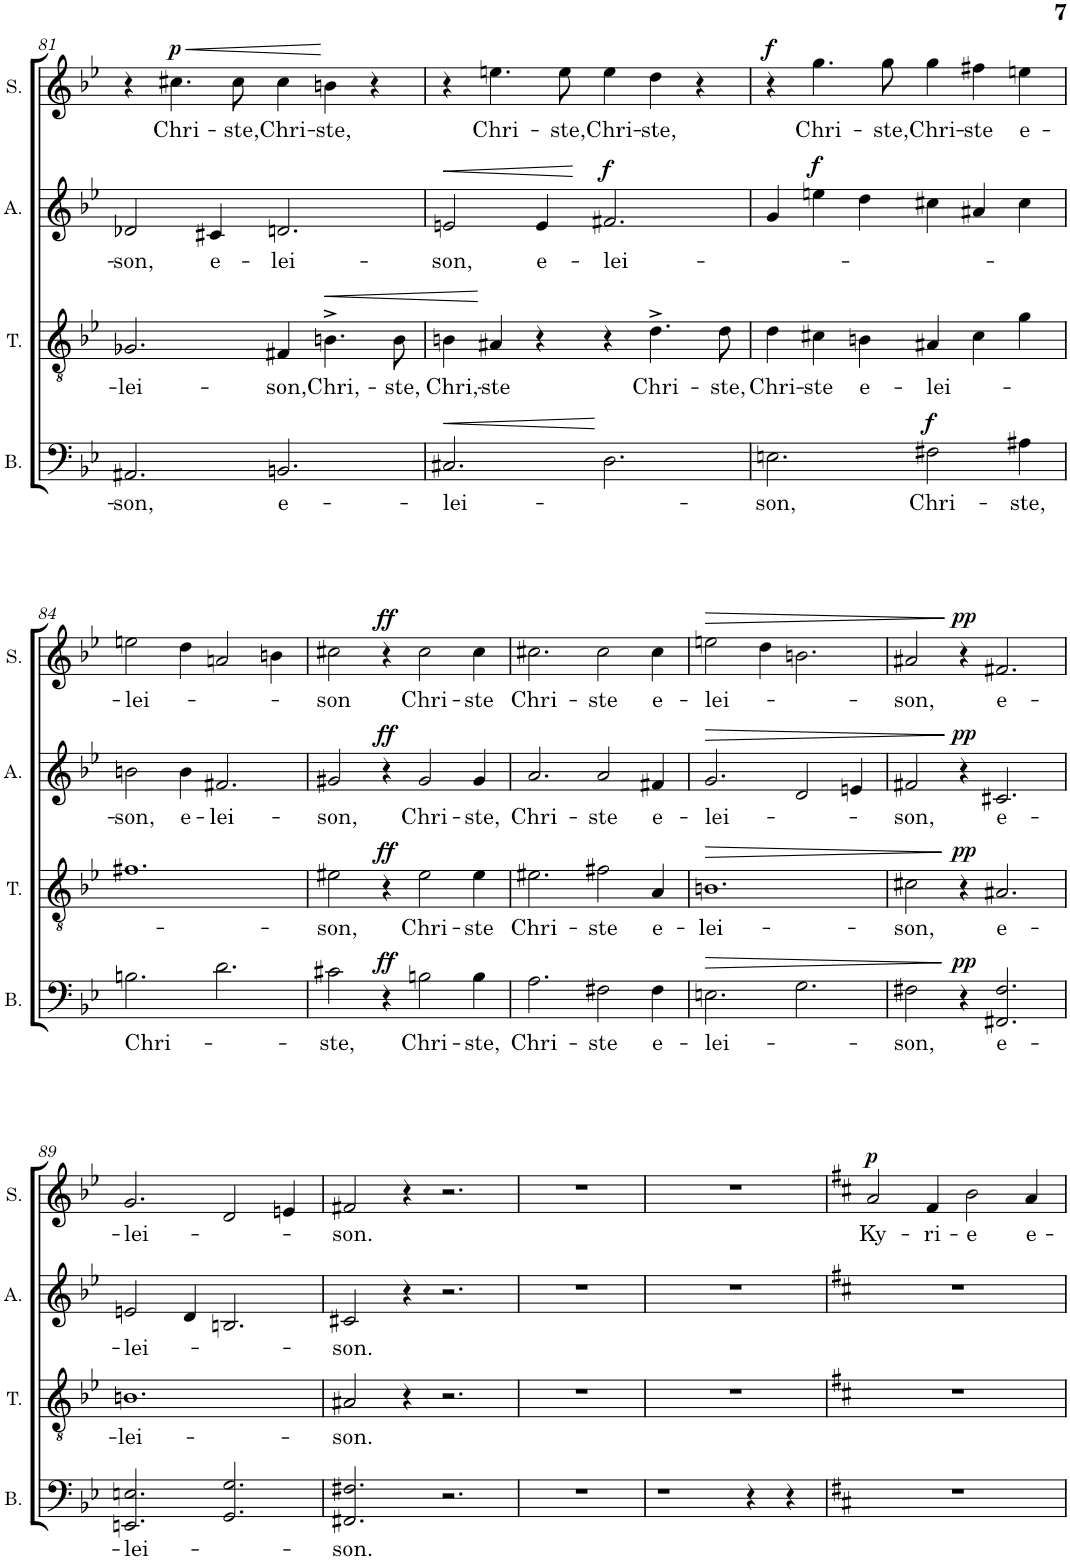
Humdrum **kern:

**kern	**text	**dynam	**kern	**text	**dynam	**kern	**text	**dynam	**kern	**text	**dynam
*part4	*part4	*part4	*part3	*part3	*part3	*part2	*part2	*part2	*part1	*part1	*part1
*staff4	*staff4	*staff4	*staff3	*staff3	*staff3	*staff2	*staff2	*staff2	*staff1	*staff1	*staff1
*I"Bass	*	*	*I"Tenor	*	*	*I"Alto	*	*	*I"Soprano	*	*
*I'B.	*	*	*I'T.	*	*	*I'A.	*	*	*I'S.	*	*
!!LO:PB:g=z
*clefF4	*	*	*clefGv2	*	*	*clefG2	*	*	*clefG2	*	*
*k[b-e-]	*	*	*k[b-e-]	*	*	*k[b-e-]	*	*	*k[b-e-]	*	*
*M6/4	*	*	*M6/4	*	*	*M6/4	*	*	*M6/4	*	*
=81	=81	=81	=81	=81	=81	=81	=81	=81	=81	=81	=81
!	!LO:LY:b	!	!	!LO:LY:b	!	!	!LO:LY:b	!	!	!	!
2.AA#X/	-son,	.	2.G-X/	-lei-	.	2d-X/	-son,	.	4r	.	.
!	!	!	!	!	!	!	!	!	!	!LO:LY:b	!LO:HP:b
!	!	!	!	!	!	!	!	!	!	!	!LO:DY:n=1:a
.	.	.	.	.	.	.	.	.	4.cc#X\	Chri-	< p
!	!	!	!	!	!	!	!LO:LY:b	!	!	!	!
.	.	.	.	.	.	4c#X/	e-	.	.	.	.
!	!	!	!	!	!	!	!	!	!	!LO:LY:b	!
.	.	.	.	.	.	.	.	.	8cc#\	-ste,	.
!	!LO:LY:b	!	!	!LO:LY:b	!	!	!LO:LY:b	!	!	!LO:LY:b	!
2.BBn/	e-	.	4F#X/	-son,	.	2.dn/	-lei-	.	4cc#\	Chri-	.
!	!	!	!	!LO:LY:b	!LO:HP:b	!	!	!	!	!LO:LY:b	!
.	.	.	4.Bn^\	Chri,-	<	.	.	.	4bn\	-ste,	[
.	.	.	.	.	.	.	.	.	4r	.	.
!	!	!	!	!LO:LY:b	!	!	!	!	!	!	!
.	.	.	8B\	-ste,	.	.	.	.	.	.	.
=82	=82	=82	=82	=82	=82	=82	=82	=82	=82	=82	=82
!	!LO:LY:b	!LO:HP:b	!	!LO:LY:b	!	!	!LO:LY:b	!LO:HP:b	!	!	!
2.C#X/	-lei-	<	4Bn\	Chri,-	.	2en/	-son,	<	4r	.	.
!	!	!	!	!LO:LY:b	!	!	!	!	!	!LO:LY:b	!
.	.	.	4A#X/	-ste	[	.	.	.	4.een\	Chri-	.
!	!	!	!	!	!	!	!LO:LY:b	!	!	!	!
.	.	.	4r	.	.	4e/	e-	.	.	.	.
!	!	!	!	!	!	!	!	!	!	!LO:LY:b	!
.	.	.	.	.	.	.	.	.	8ee\	-ste,	.
!	!	!	!	!	!	!	!LO:LY:b	!LO:DY:n=1:a	!	!LO:LY:b	!
2.D\	.	[	4r	.	.	2.f#X/	-lei-	[ f	4ee\	Chri-	.
!	!	!	!	!LO:LY:b	!	!	!	!	!	!LO:LY:b	!
.	.	.	4.d^\	Chri-	.	.	.	.	4dd\	-ste,	.
.	.	.	.	.	.	.	.	.	4r	.	.
!	!	!	!	!LO:LY:b	!	!	!	!	!	!	!
.	.	.	8d\	-ste,	.	.	.	.	.	.	.
=83	=83	=83	=83	=83	=83	=83	=83	=83	=83	=83	=83
!	!LO:LY:b	!	!	!LO:LY:b	!	!	!	!	!	!	!LO:DY:a
2.En\	-son,	.	4d\	Chri-	.	4g/	.	.	4r	.	f
!	!	!	!	!LO:LY:b	!	!	!	!LO:DY:a	!	!LO:LY:b	!
.	.	.	4c#X\	-ste	.	4een\	.	f	4.gg\	Chri-	.
!	!	!	!	!LO:LY:b	!	!	!	!	!	!	!
.	.	.	4Bn\	e-	.	4dd\	.	.	.	.	.
!	!	!	!	!	!	!	!	!	!	!LO:LY:b	!
.	.	.	.	.	.	.	.	.	8gg\	-ste,	.
!	!LO:LY:b	!LO:DY:a	!	!LO:LY:b	!	!	!	!	!	!LO:LY:b	!
2F#X\	Chri-	f	4A#X/	-lei-	.	4cc#X\	.	.	4gg\	Chri-	.
!	!	!	!	!	!	!	!	!	!	!LO:LY:b	!
.	.	.	4c#\	.	.	4a#X/	.	.	4ff#X\	-ste	.
!	!LO:LY:b	!	!	!	!	!	!	!	!	!LO:LY:b	!
4A#X\	-ste,	.	4g\	.	.	4cc#\	.	.	4een\	e-	.
!!LO:LB:g=z
=84	=84	=84	=84	=84	=84	=84	=84	=84	=84	=84	=84
!	!LO:LY:b	!	!	!	!	!	!LO:LY:b	!	!	!LO:LY:b	!
2.Bn\	Chri-	.	1.f#X	.	.	2bn\	-son,	.	2een\	-lei-	.
!	!	!	!	!	!	!	!LO:LY:b	!	!	!	!
.	.	.	.	.	.	4b\	e-	.	4dd\	.	.
!	!	!	!	!	!	!	!LO:LY:b	!	!	!	!
2.d\	.	.	.	.	.	2.f#X/	-lei-	.	2an/	.	.
.	.	.	.	.	.	.	.	.	4bn\	.	.
=85	=85	=85	=85	=85	=85	=85	=85	=85	=85	=85	=85
!	!LO:LY:b	!	!	!LO:LY:b	!	!	!LO:LY:b	!	!	!LO:LY:b	!
2c#X\	-ste,	.	2e#X\	-son,	.	2g#X/	-son,	.	2cc#X\	-son	.
!	!	!LO:DY:a	!	!	!LO:DY:a	!	!	!LO:DY:a	!	!	!LO:DY:a
4r	.	ff	4r	.	ff	4r	.	ff	4r	.	ff
!	!LO:LY:b	!	!	!LO:LY:b	!	!	!LO:LY:b	!	!	!LO:LY:b	!
2Bn\	Chri-	.	2e#\	Chri-	.	2g#/	Chri-	.	2cc#\	Chri-	.
!	!LO:LY:b	!	!	!LO:LY:b	!	!	!LO:LY:b	!	!	!LO:LY:b	!
4B\	-ste,	.	4e#\	-ste	.	4g#/	-ste,	.	4cc#\	-ste	.
=86	=86	=86	=86	=86	=86	=86	=86	=86	=86	=86	=86
!	!LO:LY:b	!	!	!LO:LY:b	!	!	!LO:LY:b	!	!	!LO:LY:b	!
2.A\	Chri-	.	2.e#X\	Chri-	.	2.a/	Chri-	.	2.cc#X\	Chri-	.
!	!LO:LY:b	!	!	!LO:LY:b	!	!	!LO:LY:b	!	!	!LO:LY:b	!
2F#X\	-ste	.	2f#X\	-ste	.	2a/	-ste	.	2cc#\	-ste	.
!	!LO:LY:b	!	!	!LO:LY:b	!	!	!LO:LY:b	!	!	!LO:LY:b	!
4F#\	e-	.	4A/	e-	.	4f#X/	e-	.	4cc#\	e-	.
=87	=87	=87	=87	=87	=87	=87	=87	=87	=87	=87	=87
!	!LO:LY:b	!LO:HP:b	!	!LO:LY:b	!LO:HP:b	!	!LO:LY:b	!LO:HP:b	!	!LO:LY:b	!LO:HP:b
2.En\	-lei-	>	1.Bn	-lei-	>	2.g/	-lei-	>	2een\	-lei-	>
.	.	.	.	.	.	.	.	.	4dd\	.	.
2.G\	.	.	.	.	.	2d/	.	.	2.bn\	.	.
.	.	.	.	.	.	4en/	.	.	.	.	.
=88	=88	=88	=88	=88	=88	=88	=88	=88	=88	=88	=88
!	!LO:LY:b	!	!	!LO:LY:b	!	!	!LO:LY:b	!	!	!LO:LY:b	!
2F#X\	-son,	.	2c#X\	-son,	.	2f#X/	-son,	.	2a#X/	-son,	.
!	!	!LO:DY:n=1:a	!	!	!LO:DY:n=1:a	!	!	!LO:DY:n=1:a	!	!	!LO:DY:n=1:a
4r	.	] pp	4r	.	] pp	4r	.	] pp	4r	.	] pp
!	!LO:LY:b	!	!	!LO:LY:b	!	!	!LO:LY:b	!	!	!LO:LY:b	!
2.FF#X/ 2.F#/	e-	.	2.A#X/	e-	.	2.c#X/	e-	.	2.f#X/	e-	.
!!LO:LB:g=z
=89	=89	=89	=89	=89	=89	=89	=89	=89	=89	=89	=89
!	!LO:LY:b	!	!	!LO:LY:b	!	!	!LO:LY:b	!	!	!LO:LY:b	!
2.EEn/ 2.En/	-lei-	.	1.Bn	-lei-	.	2en/	-lei-	.	2.g/	-lei-	.
.	.	.	.	.	.	4d/	.	.	.	.	.
2.GG/ 2.G/	.	.	.	.	.	2.Bn/	.	.	2d/	.	.
.	.	.	.	.	.	.	.	.	4en/	.	.
=90	=90	=90	=90	=90	=90	=90	=90	=90	=90	=90	=90
!	!LO:LY:b	!	!	!LO:LY:b	!	!	!LO:LY:b	!	!	!LO:LY:b	!
2.FF#X/ 2.F#X/	-son.	.	2A#X/	-son.	.	2c#X/	-son.	.	2f#X/	-son.	.
.	.	.	4r	.	.	4r	.	.	4r	.	.
2.r	.	.	2.r	.	.	2.r	.	.	2.r	.	.
=94	=94	=94	=94	=94	=94	=94	=94	=94	=94	=94	=94
1.r	.	.	1.r	.	.	1.r	.	.	1.r	.	.
=95	=95	=95	=95	=95	=95	=95	=95	=95	=95	=95	=95
1r	.	.	1.r	.	.	1.r	.	.	1.r	.	.
4r	.	.	.	.	.	.	.	.	.	.	.
4r	.	.	.	.	.	.	.	.	.	.	.
=96	=96	=96	=96	=96	=96	=96	=96	=96	=96	=96	=96
*k[f#c#]	*	*	*k[f#c#]	*	*	*k[f#c#]	*	*	*k[f#c#]	*	*
!	!	!	!	!	!	!	!	!	!	!LO:LY:b	!LO:DY:a
1.r	.	.	1.r	.	.	1.r	.	.	2a/	Ky-	p
!	!	!	!	!	!	!	!	!	!	!LO:LY:b	!
.	.	.	.	.	.	.	.	.	4f#/	-ri-	.
!	!	!	!	!	!	!	!	!	!	!LO:LY:b	!
.	.	.	.	.	.	.	.	.	2b\	-e	.
!	!	!	!	!	!	!	!	!	!	!LO:LY:b	!
.	.	.	.	.	.	.	.	.	4a/	e-	.
=	=	=	=	=	=	=	=	=	=	=	=
*-	*-	*-	*-	*-	*-	*-	*-	*-	*-	*-	*-
